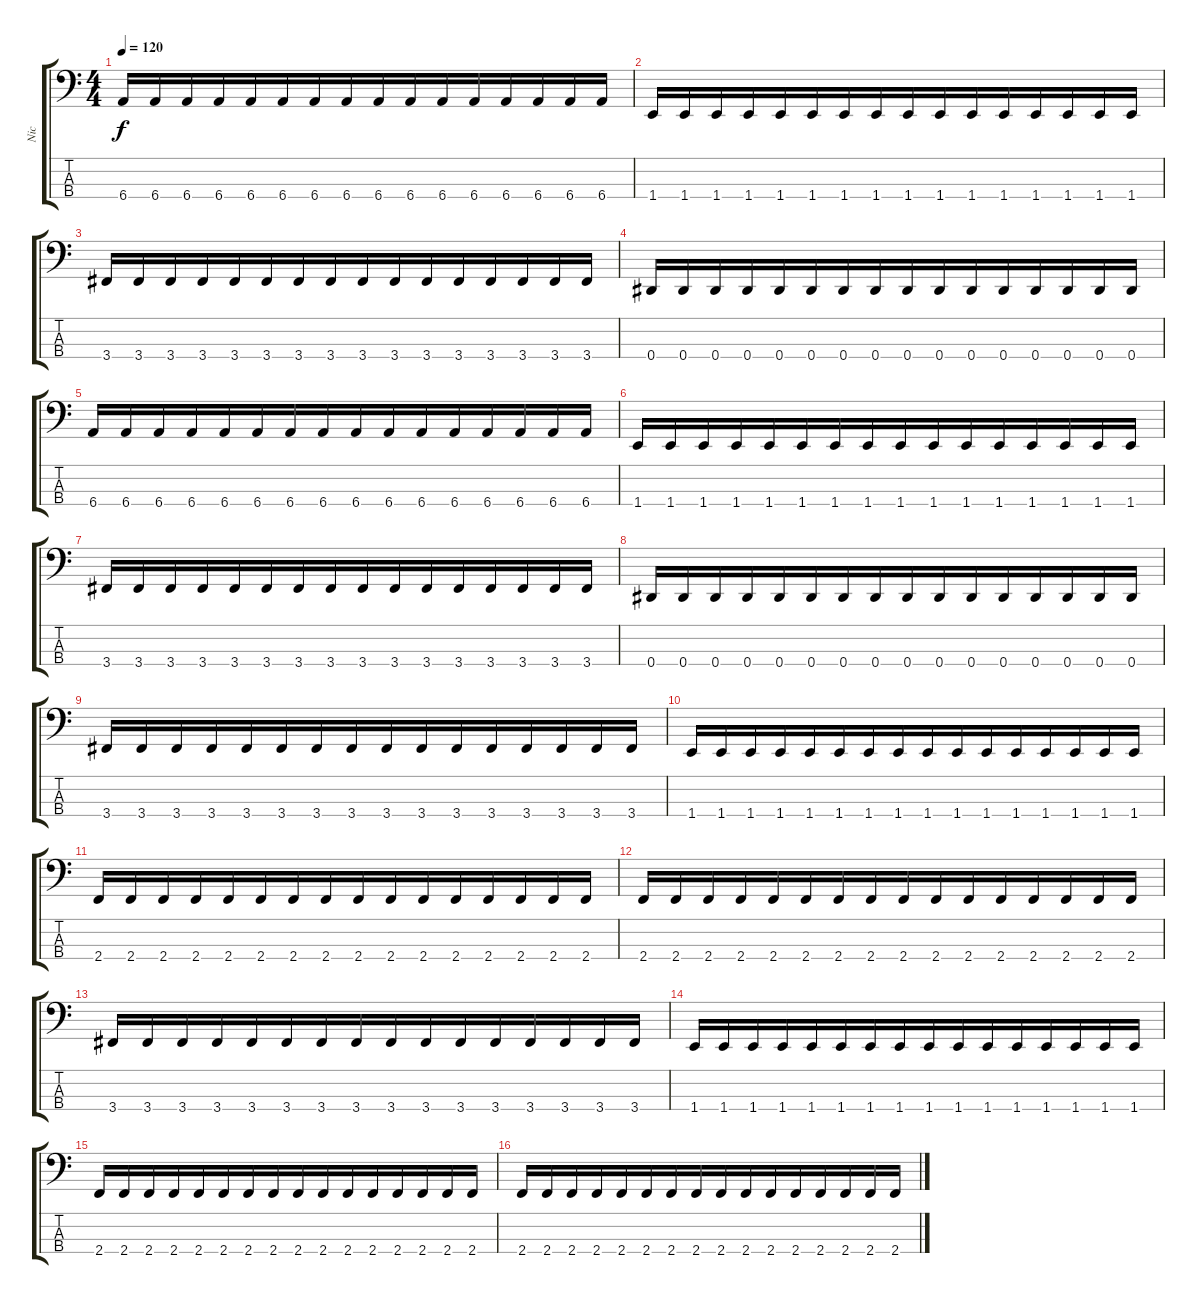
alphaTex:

\track ("Nic" "Nic") {instrument electricbassfinger}
\staff {score tabs}
\tuning (Gb2 Db2 Ab1 Eb1) {hide}
\ts (4 4)
\tempo 120
\clef f4
\ks c
6.4.16{dy f} 6.4.16 6.4.16 6.4.16{beam merge} 6.4.16 6.4.16 6.4.16 6.4.16{beam merge} 6.4.16 6.4.16 6.4.16 6.4.16{beam merge} 6.4.16 6.4.16 6.4.16 6.4.16 |
1.4.16 1.4.16 1.4.16 1.4.16{beam merge} 1.4.16 1.4.16 1.4.16 1.4.16{beam merge} 1.4.16 1.4.16 1.4.16 1.4.16{beam merge} 1.4.16 1.4.16 1.4.16 1.4.16 |
3.4.16 3.4.16 3.4.16 3.4.16{beam merge} 3.4.16 3.4.16 3.4.16 3.4.16{beam merge} 3.4.16 3.4.16 3.4.16 3.4.16{beam merge} 3.4.16 3.4.16 3.4.16 3.4.16 |
0.4.16 0.4.16 0.4.16 0.4.16{beam merge} 0.4.16 0.4.16 0.4.16 0.4.16{beam merge} 0.4.16 0.4.16 0.4.16 0.4.16{beam merge} 0.4.16 0.4.16 0.4.16 0.4.16 |
6.4.16 6.4.16 6.4.16 6.4.16{beam merge} 6.4.16 6.4.16 6.4.16 6.4.16{beam merge} 6.4.16 6.4.16 6.4.16 6.4.16{beam merge} 6.4.16 6.4.16 6.4.16 6.4.16 |
1.4.16 1.4.16 1.4.16 1.4.16{beam merge} 1.4.16 1.4.16 1.4.16 1.4.16{beam merge} 1.4.16 1.4.16 1.4.16 1.4.16{beam merge} 1.4.16 1.4.16 1.4.16 1.4.16 |
3.4.16 3.4.16 3.4.16 3.4.16{beam merge} 3.4.16 3.4.16 3.4.16 3.4.16{beam merge} 3.4.16 3.4.16 3.4.16 3.4.16{beam merge} 3.4.16 3.4.16 3.4.16 3.4.16 |
0.4.16 0.4.16 0.4.16 0.4.16{beam merge} 0.4.16 0.4.16 0.4.16 0.4.16{beam merge} 0.4.16 0.4.16 0.4.16 0.4.16{beam merge} 0.4.16 0.4.16 0.4.16 0.4.16 |
3.4.16 3.4.16 3.4.16 3.4.16{beam merge} 3.4.16 3.4.16 3.4.16 3.4.16{beam merge} 3.4.16 3.4.16 3.4.16 3.4.16{beam merge} 3.4.16 3.4.16 3.4.16 3.4.16 |
1.4.16 1.4.16 1.4.16 1.4.16{beam merge} 1.4.16 1.4.16 1.4.16 1.4.16{beam merge} 1.4.16 1.4.16 1.4.16 1.4.16{beam merge} 1.4.16 1.4.16 1.4.16 1.4.16 |
2.4.16 2.4.16 2.4.16 2.4.16{beam merge} 2.4.16 2.4.16 2.4.16 2.4.16{beam merge} 2.4.16 2.4.16 2.4.16 2.4.16{beam merge} 2.4.16 2.4.16 2.4.16 2.4.16 |
2.4.16 2.4.16 2.4.16 2.4.16{beam merge} 2.4.16 2.4.16 2.4.16 2.4.16{beam merge} 2.4.16 2.4.16 2.4.16 2.4.16{beam merge} 2.4.16 2.4.16 2.4.16 2.4.16 |
3.4.16 3.4.16 3.4.16 3.4.16{beam merge} 3.4.16 3.4.16 3.4.16 3.4.16{beam merge} 3.4.16 3.4.16 3.4.16 3.4.16{beam merge} 3.4.16 3.4.16 3.4.16 3.4.16 |
1.4.16 1.4.16 1.4.16 1.4.16{beam merge} 1.4.16 1.4.16 1.4.16 1.4.16{beam merge} 1.4.16 1.4.16 1.4.16 1.4.16{beam merge} 1.4.16 1.4.16 1.4.16 1.4.16 |
2.4.16 2.4.16 2.4.16 2.4.16{beam merge} 2.4.16 2.4.16 2.4.16 2.4.16{beam merge} 2.4.16 2.4.16 2.4.16 2.4.16{beam merge} 2.4.16 2.4.16 2.4.16 2.4.16 |
2.4.16 2.4.16 2.4.16 2.4.16{beam merge} 2.4.16 2.4.16 2.4.16 2.4.16{beam merge} 2.4.16 2.4.16 2.4.16 2.4.16{beam merge} 2.4.16 2.4.16 2.4.16 2.4.16
